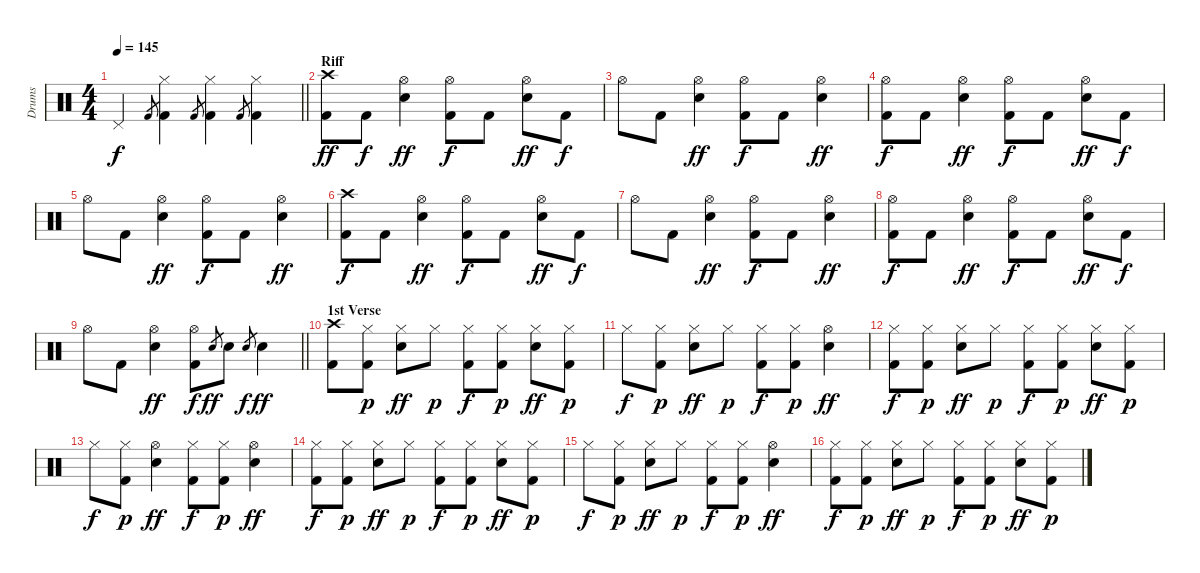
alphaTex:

\track ("Drums" "Drums") {instrument percussion}
\staff {score}
\articulation defaults
\ts (4 4)
\tempo 145
\clef neutral
\barLineRight lightlight
\ks c "Pedal Hi-Hat (hit)".4{dy f} "Kick (hit) 2".8{gr}
("Hi-Hat (closed)" "Kick (hit) 2").4 "Kick (hit) 2".8{gr} ("Hi-Hat (closed)" "Kick (hit) 2").4 "Kick (hit) 2".8{gr} ("Hi-Hat (closed)" "Kick (hit) 2").4 |
\section ("" "Riff")
("Crash high (hit)" "Kick (hit) 2").8{dy ff} "Kick (hit) 2".8{dy f} ("Hi-Hat (open)" "Snare (hit) 2").4{dy ff} ("Hi-Hat (open)" "Kick (hit) 2").8{dy f} "Kick (hit) 2".8 ("Hi-Hat (open)" "Snare (hit) 2").8{dy ff} "Kick (hit) 2".8{dy f} |
"Hi-Hat (open)".8 "Kick (hit) 2".8 ("Hi-Hat (open)" "Snare (hit) 2").4{dy ff} ("Hi-Hat (open)" "Kick (hit) 2").8{dy f} "Kick (hit) 2".8 ("Hi-Hat (open)" "Snare (hit) 2").4{dy ff} |
("Hi-Hat (open)" "Kick (hit) 2").8{dy f} "Kick (hit) 2".8 ("Hi-Hat (open)" "Snare (hit) 2").4{dy ff} ("Hi-Hat (open)" "Kick (hit) 2").8{dy f} "Kick (hit) 2".8 ("Hi-Hat (open)" "Snare (hit) 2").8{dy ff} "Kick (hit) 2".8{dy f} |
"Hi-Hat (open)".8 "Kick (hit) 2".8 ("Hi-Hat (open)" "Snare (hit) 2").4{dy ff} ("Hi-Hat (open)" "Kick (hit) 2").8{dy f} "Kick (hit) 2".8 ("Hi-Hat (open)" "Snare (hit) 2").4{dy ff} |
("Crash high (hit)" "Kick (hit) 2").8{dy f} "Kick (hit) 2".8 ("Hi-Hat (open)" "Snare (hit) 2").4{dy ff} ("Hi-Hat (open)" "Kick (hit) 2").8{dy f} "Kick (hit) 2".8 ("Hi-Hat (open)" "Snare (hit) 2").8{dy ff} "Kick (hit) 2".8{dy f} |
"Hi-Hat (open)".8 "Kick (hit) 2".8 ("Hi-Hat (open)" "Snare (hit) 2").4{dy ff} ("Hi-Hat (open)" "Kick (hit) 2").8{dy f} "Kick (hit) 2".8 ("Hi-Hat (open)" "Snare (hit) 2").4{dy ff} |
("Hi-Hat (open)" "Kick (hit) 2").8{dy f} "Kick (hit) 2".8 ("Hi-Hat (open)" "Snare (hit) 2").4{dy ff} ("Hi-Hat (open)" "Kick (hit) 2").8{dy f} "Kick (hit) 2".8 ("Hi-Hat (open)" "Snare (hit) 2").8{dy ff} "Kick (hit) 2".8{dy f} |
\barLineRight lightlight "Hi-Hat (open)".8 "Kick (hit) 2".8
("Hi-Hat (open)" "Snare (hit) 2").4{dy ff} ("Hi-Hat (open)" "Kick (hit) 2").8{dy f} "Snare (hit) 2".8{gr dy ff} "Snare (hit) 2".8 "Snare (hit) 2".8{gr dy f} "Snare (hit) 2".4{dy ff} |
\section ("" "1st Verse")
("Crash high (hit)" "Kick (hit) 2").8 ("Hi-Hat (closed)" "Kick (hit) 2").8{dy p} ("Hi-Hat (closed)" "Snare (hit) 2").8{dy ff} "Hi-Hat (closed)".8{dy p} ("Hi-Hat (closed)" "Kick (hit) 2").8{dy f} ("Hi-Hat (closed)" "Kick (hit) 2").8{dy p} ("Hi-Hat (closed)" "Snare (hit) 2").8{dy ff} ("Hi-Hat (closed)" "Kick (hit) 2").8{dy p} |
"Hi-Hat (closed)".8{dy f} ("Hi-Hat (closed)" "Kick (hit) 2").8{dy p} ("Hi-Hat (closed)" "Snare (hit) 2").8{dy ff} "Hi-Hat (closed)".8{dy p} ("Hi-Hat (closed)" "Kick (hit) 2").8{dy f} ("Hi-Hat (closed)" "Kick (hit) 2").8{dy p} ("Hi-Hat (open)" "Snare (hit) 2").4{dy ff} |
("Hi-Hat (closed)" "Kick (hit) 2").8{dy f} ("Hi-Hat (closed)" "Kick (hit) 2").8{dy p} ("Hi-Hat (closed)" "Snare (hit) 2").8{dy ff} "Hi-Hat (closed)".8{dy p} ("Hi-Hat (closed)" "Kick (hit) 2").8{dy f} ("Hi-Hat (closed)" "Kick (hit) 2").8{dy p} ("Hi-Hat (closed)" "Snare (hit) 2").8{dy ff} ("Hi-Hat (closed)" "Kick (hit) 2").8{dy p} |
"Hi-Hat (closed)".8{dy f} ("Hi-Hat (closed)" "Kick (hit) 2").8{dy p} ("Hi-Hat (open)" "Snare (hit) 2").4{dy ff} ("Hi-Hat (closed)" "Kick (hit) 2").8{dy f} ("Hi-Hat (closed)" "Kick (hit) 2").8{dy p} ("Hi-Hat (open)" "Snare (hit) 2").4{dy ff} |
("Hi-Hat (closed)" "Kick (hit) 2").8{dy f} ("Hi-Hat (closed)" "Kick (hit) 2").8{dy p} ("Hi-Hat (closed)" "Snare (hit) 2").8{dy ff} "Hi-Hat (closed)".8{dy p} ("Hi-Hat (closed)" "Kick (hit) 2").8{dy f} ("Hi-Hat (closed)" "Kick (hit) 2").8{dy p} ("Hi-Hat (closed)" "Snare (hit) 2").8{dy ff} ("Hi-Hat (closed)" "Kick (hit) 2").8{dy p} |
"Hi-Hat (closed)".8{dy f} ("Hi-Hat (closed)" "Kick (hit) 2").8{dy p} ("Hi-Hat (closed)" "Snare (hit) 2").8{dy ff} "Hi-Hat (closed)".8{dy p} ("Hi-Hat (closed)" "Kick (hit) 2").8{dy f} ("Hi-Hat (closed)" "Kick (hit) 2").8{dy p} ("Hi-Hat (open)" "Snare (hit) 2").4{dy ff} |
("Hi-Hat (closed)" "Kick (hit) 2").8{dy f} ("Hi-Hat (closed)" "Kick (hit) 2").8{dy p} ("Hi-Hat (closed)" "Snare (hit) 2").8{dy ff} "Hi-Hat (closed)".8{dy p} ("Hi-Hat (closed)" "Kick (hit) 2").8{dy f} ("Hi-Hat (closed)" "Kick (hit) 2").8{dy p} ("Hi-Hat (closed)" "Snare (hit) 2").8{dy ff} ("Hi-Hat (closed)" "Kick (hit) 2").8{dy p}
